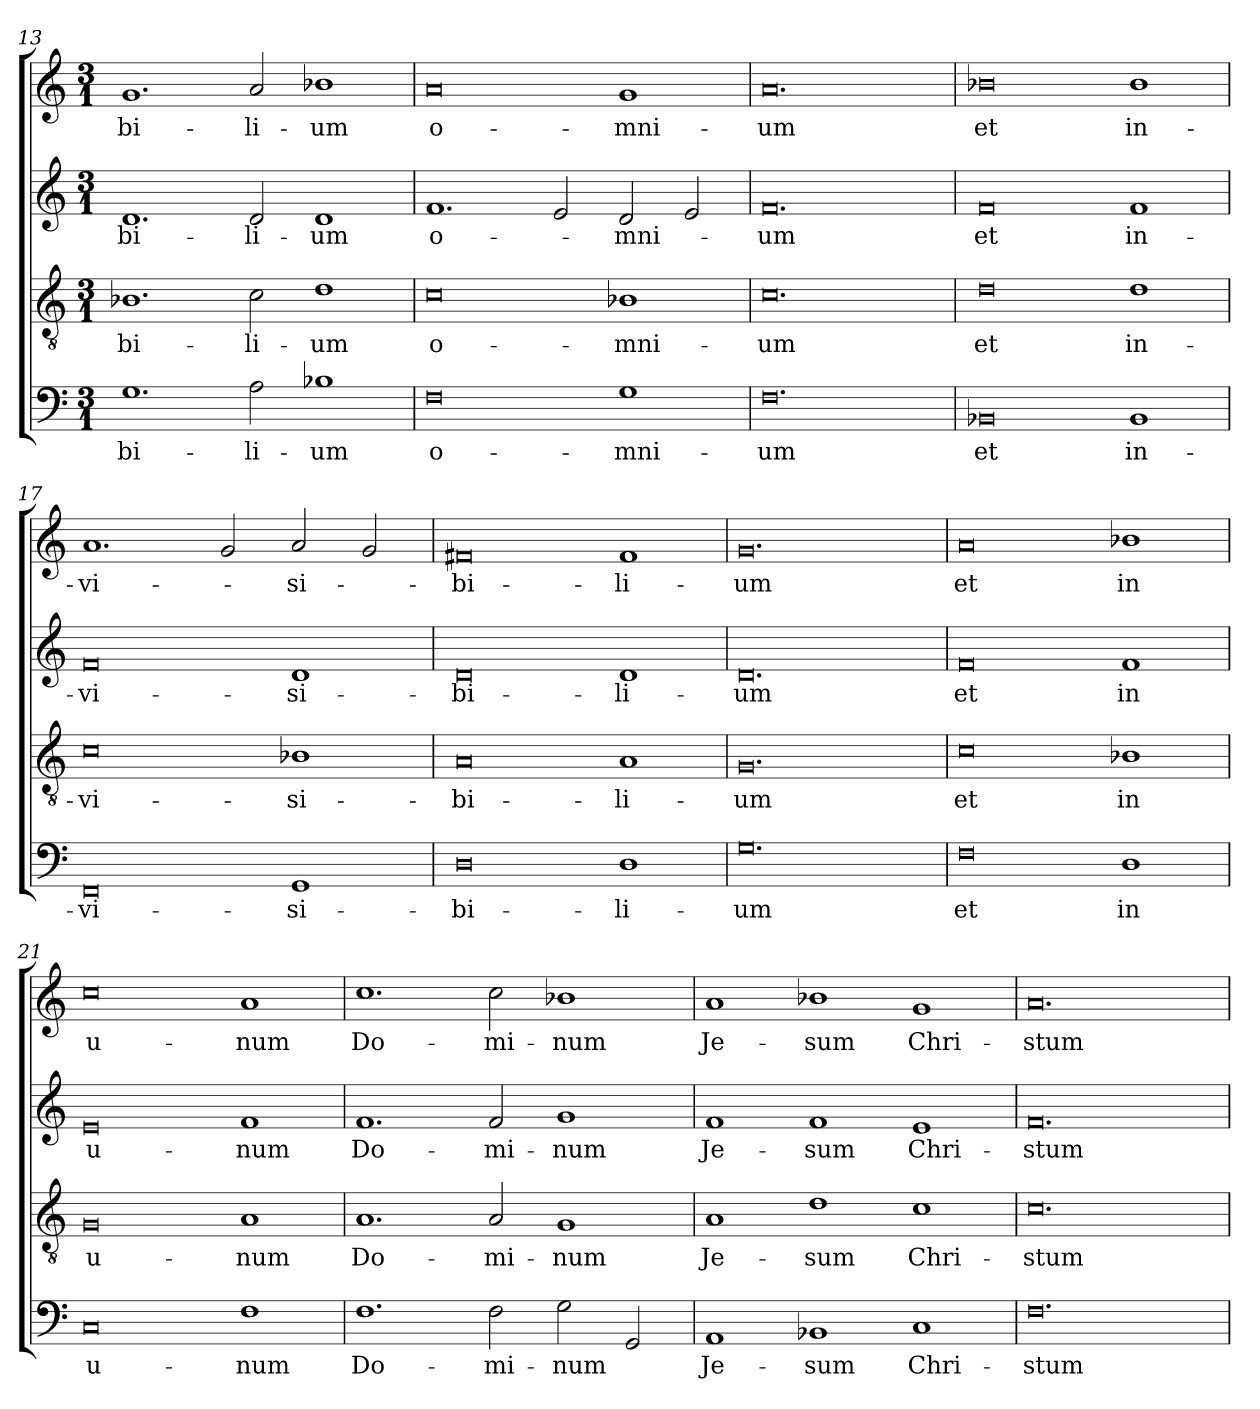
**kern	**text	**kern	**text	**kern	**text	**kern	**text
*part4	*part4	*part3	*part3	*part2	*part2	*part1	*part1
*staff4	*staff4	*staff3	*staff3	*staff2	*staff2	*staff1	*staff1
*clefF4	*	*clefGv2	*	*clefG2	*	*clefG2	*
*k[]	*	*k[]	*	*k[]	*	*k[]	*
*M3/1	*	*M3/1	*	*M3/1	*	*M3/1	*
=13	=13	=13	=13	=13	=13	=13	=13
1.G	-bi-	1.B-X	-bi-	1.d	-bi-	1.g	-bi-
2A	-li-	2c	-li-	2d	-li-	2a	-li-
1B-X	-um	1d	-um	1d	-um	1b-X	-um
=14	=14	=14	=14	=14	=14	=14	=14
0F	o-	0c	o-	1.f	o-	0a	o-
.	.	.	.	2e	.	.	.
1G	-mni-	1B-X	-mni-	2d	-mni-	1g	-mni-
.	.	.	.	2e	.	.	.
=15	=15	=15	=15	=15	=15	=15	=15
0.F	-um	0.c	-um	0.f	-um	0.a	-um
=16	=16	=16	=16	=16	=16	=16	=16
0BB-X	et	0d	et	0f	et	0b-X	et
1BB-	in-	1d	in-	1f	in-	1b-	in-
=17	=17	=17	=17	=17	=17	=17	=17
0FF	-vi-	0c	-vi-	0f	-vi-	1.a	-vi-
.	.	.	.	.	.	2g	.
1GG	-si-	1B-X	-si-	1d	-si-	2a	-si-
.	.	.	.	.	.	2g	.
=18	=18	=18	=18	=18	=18	=18	=18
0D	-bi-	0A	-bi-	0d	-bi-	0f#X	-bi-
1D	-li-	1A	-li-	1d	-li-	1f#	-li-
=19	=19	=19	=19	=19	=19	=19	=19
0.G	-um	0.G	-um	0.d	-um	0.g	-um
=20	=20	=20	=20	=20	=20	=20	=20
0F	et	0c	et	0f	et	0a	et
1D	in	1B-X	in	1f	in	1b-X	in
=21	=21	=21	=21	=21	=21	=21	=21
0C	u-	0G	u-	0e	u-	0cc	u-
1F	-num	1A	-num	1f	-num	1a	-num
=22	=22	=22	=22	=22	=22	=22	=22
1.F	Do-	1.A	Do-	1.f	Do-	1.cc	Do-
2F	-mi-	2A	-mi-	2f	-mi-	2cc	-mi-
2G	-num	1G	-num	1g	-num	1b-X	-num
2GG	.	.	.	.	.	.	.
=23	=23	=23	=23	=23	=23	=23	=23
1AA	Je-	1A	Je-	1f	Je-	1a	Je-
1BB-X	-sum	1d	-sum	1f	-sum	1b-X	-sum
1C	Chri-	1c	Chri-	1e	Chri-	1g	Chri-
=24	=24	=24	=24	=24	=24	=24	=24
0.F	-stum	0.c	-stum	0.f	-stum	0.a	-stum
=	=	=	=	=	=	=	=
*-	*-	*-	*-	*-	*-	*-	*-
